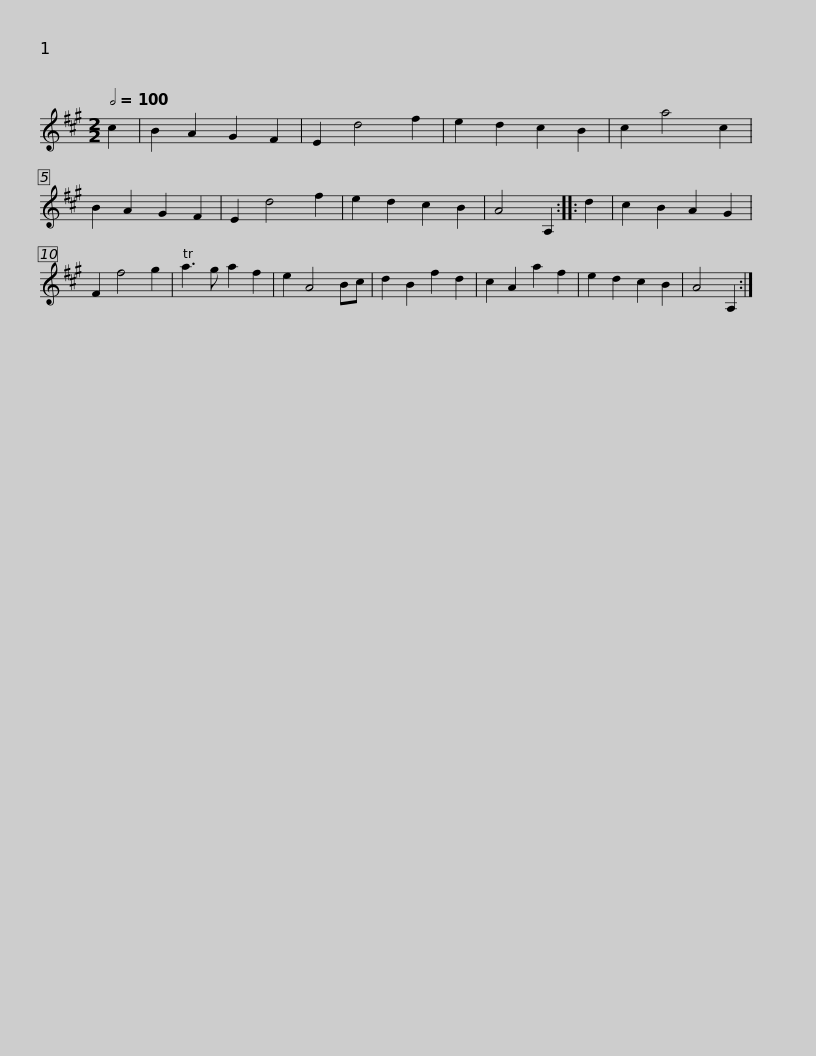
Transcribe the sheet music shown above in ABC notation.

X:1
L:1/8
Q:1/2=100
M:2/2
I:linebreak $
K:A
V:1 treble
V:1
 c2 | B2 A2 G2 F2 | E2 d4 f2 | e2 d2 c2 B2 | c2 a4 c2 | %5
 B2 A2 G2 F2 | E2 d4 f2 | e2 d2 c2 B2 | A4 A,2 :: d2 | %10
 c2 B2 A2 G2 | F2 f4 g2 |$ a3 g a2 f2 | e2 A4 Bc | d2 B2 f2 d2 | %15
 c2 A2 a2 f2 | e2 d2 c2 B2 | A4 A,2 :| %18
